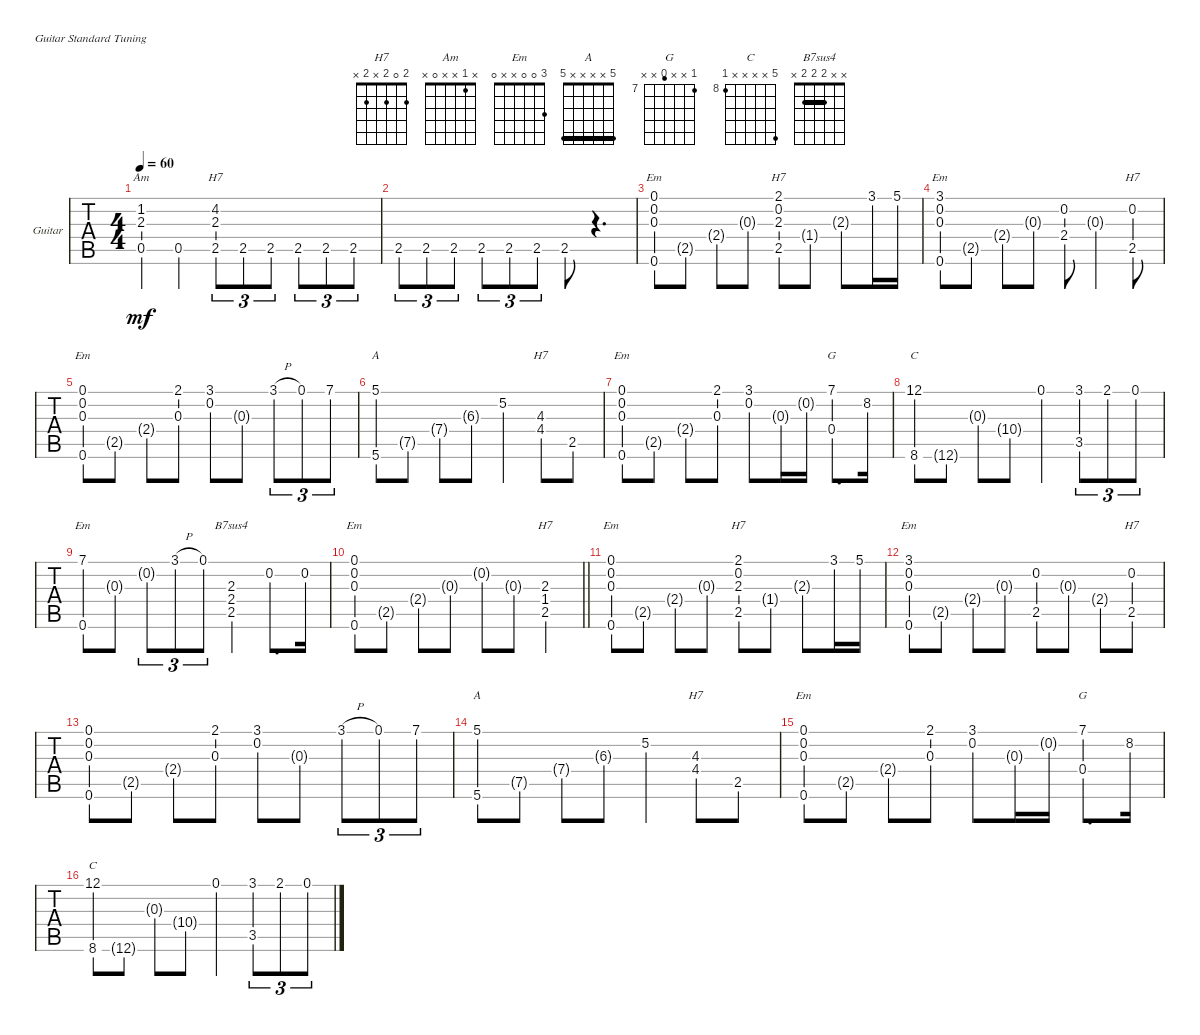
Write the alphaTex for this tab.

\bracketExtendMode groupsimilarinstruments
\firstSystemTrackNameOrientation horizontal
\otherSystemsTrackNameOrientation horizontal
\track ("" "Guitar") {instrument acousticguitarsteel}
\staff {tabs}
\tuning (E4 B3 G3 D3 A2 E2)
\chord ("H7" x 0 x x 2 x)
\chord ("Am" x 1 x x 0 x)
\chord ("H7" x 4 x x 2 x)
\chord ("Em" 0 x x x x x)
\chord ("H7" 2 x x x x x)
\chord ("Em" 3 x x x x x)
\chord ("Em" 0 0 0 x x 0)
\chord ("A" 5 x x x x x)
\chord ("H7" x x 4 4 x x) {barre 4}
\chord ("G" 7 x x 6 x x) {firstfret 7}
\chord ("C" 12 x 12 x x 13) {firstfret 12 barre 12}
\chord ("Em" 7 x x x x x) {firstfret 7}
\chord ("B7sus4" x x 2 2 2 x) {barre (2 2)}
\chord ("H7" x x 2 1 2 x)
\chord ("H7" 2 0 2 x 2 x)
\chord ("Em" 3 0 0 x x 0)
\chord ("A" 5 x x x x 5) {barre 5}
\chord ("C" 12 x x x x 8) {firstfret 8}
\ts (4 4)
\tempo 60
\clef g2
\ks c
(1.2 0.5 2.3).4{ch "Am" dy mf} 0.5.4 (4.2 2.5 2.3).8{tu (3 2) ch "H7"} 2.5.8{tu (3 2)} 2.5.8{tu (3 2)} 2.5.8{tu (3 2)} 2.5.8{tu (3 2)} 2.5.8{tu (3 2)} |
2.5.8{tu (3 2)} 2.5.8{tu (3 2)} 2.5.8{tu (3 2)} 2.5.8{tu (3 2)} 2.5.8{tu (3 2)} 2.5.8{tu (3 2)} 2.5.8 r.4{d} |
\ks eminor
(0.1 0.6 0.2 0.3).8{ch "Em"} 2.5{g}.8 2.4{g}.8 0.3{g}.8 (2.1 0.2 2.3 2.5).8{ch "H7"} 1.4{g}.8 2.3{g}.8 3.1.16 5.1.16 |
(3.1 0.6 0.2 0.3).8{ch "Em"} 2.5{g}.8 2.4{g}.8 0.3{g}.8 (0.2 2.4).8 0.3{g}.4 (0.2 2.5).8{ch "H7"} |
(0.1 0.6 0.2 0.3).8{ch "Em"} 2.5{g}.8 2.4{g}.8 (2.1 0.3).8 (3.1 0.2).8 0.3{g}.8 3.1{h}.8{tu (3 2)} 0.1.8{tu (3 2)} 7.1.8{tu (3 2)} |
(5.1 5.6).8{ch "A"} 7.5{g}.8 7.4{g}.8 6.3{g}.8 5.2.4 (4.3 4.4).8{ch "H7"} 2.5.8 |
(0.1 0.2 0.3 0.6).8{ch "Em"} 2.5{g}.8 2.4{g}.8 (2.1 0.3).8 (3.1 0.2).8 0.3{g}.16 0.2{g}.16 (7.1 0.4).8{d ch "G"} 8.2.16 |
(12.1 8.6).8{ch "C"} 12.6{g}.8 0.3{g}.8 10.4{g}.8 0.1.4 (3.1 3.5).8{tu (3 2)} 2.1.8{tu (3 2)} 0.1.8{tu (3 2)} |
(7.1 0.6).8{ch "Em"} 0.3{g}.8 0.2{g}.8{tu (3 2)} 3.1{h}.8{tu (3 2)} 0.1.8{tu (3 2)} (2.3 2.4 2.5).4{ch "B7sus4"} 0.2.8{d} 0.2.16 |
\barLineRight lightlight
(0.1 0.2 0.3 0.6).8{ch "Em"} 2.5{g}.8 2.4{g}.8 0.3{g}.8 0.2{g}.8 0.3{g}.8 (2.3 1.4 2.5).4{ch "H7"} |
(0.1 0.6 0.2 0.3).8{ch "Em"} 2.5{g}.8 2.4{g}.8 0.3{g}.8 (2.1 0.2 2.3 2.5).8{ch "H7"} 1.4{g}.8 2.3{g}.8 3.1.16 5.1.16 |
(3.1 0.6 0.2 0.3).8{ch "Em"} 2.5{g}.8 2.4{g}.8 0.3{g}.8 (0.2 2.5).8 0.3{g}.8 2.4{g}.8 (0.2 2.5).8{ch "H7"} |
(0.1 0.6 0.2 0.3).8 2.5{g}.8 2.4{g}.8 (2.1 0.3).8 (3.1 0.2).8 0.3{g}.8 3.1{h}.8{tu (3 2)} 0.1.8{tu (3 2)} 7.1.8{tu (3 2)} |
(5.1 5.6).8{ch "A"} 7.5{g}.8 7.4{g}.8 6.3{g}.8 5.2.4 (4.3 4.4).8{ch "H7"} 2.5.8 |
(0.1 0.2 0.3 0.6).8{ch "Em"} 2.5{g}.8 2.4{g}.8 (2.1 0.3).8 (3.1 0.2).8 0.3{g}.16 0.2{g}.16 (7.1 0.4).8{d ch "G"} 8.2.16 |
(12.1 8.6).8{ch "C"} 12.6{g}.8 0.3{g}.8 10.4{g}.8 0.1.4 (3.1 3.5).8{tu (3 2)} 2.1.8{tu (3 2)} 0.1.8{tu (3 2)}
